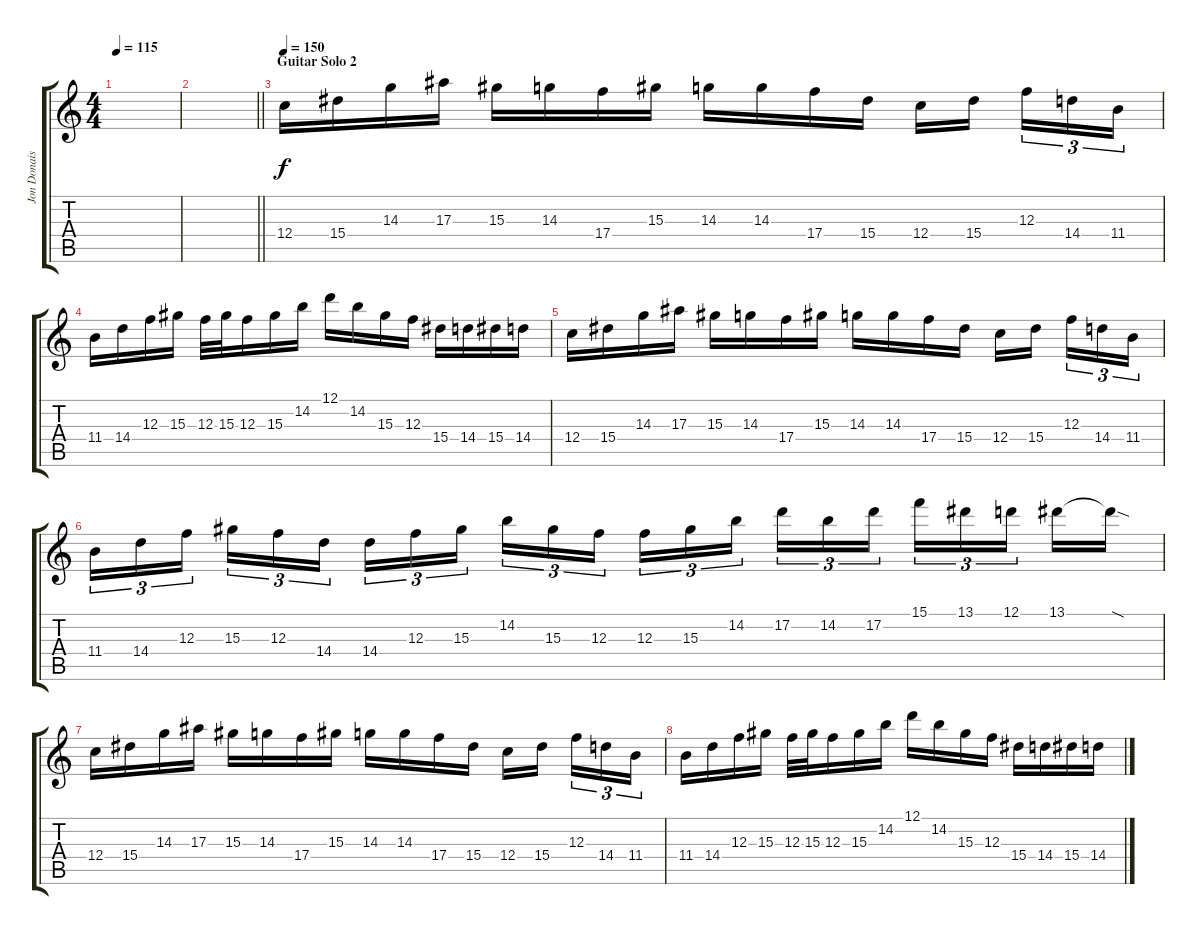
\track ("Jon Donais Solo" "Jon Donais") {instrument distortionguitar}
\staff {score tabs}
\tuning (D4 A3 F3 C3 G2 C2) {hide}
\ts (4 4)
\tempo 115
\clef g2
\ks c
|
\barLineRight lightlight
|
\section ("" "Guitar Solo 2")
\tempo 150
12.4.16 15.4.16 14.3.16 17.3.16 15.3.16 14.3.16 17.4.16 15.3.16 14.3.16 14.3.16 17.4.16 15.4.16 12.4.16 15.4.16{beam splitsecondary} 12.3.16{tu (3 2)} 14.4.16{tu (3 2)} 11.4.16{tu (3 2)} |
11.4.16 14.4.16 12.3.16 15.3.16 12.3.32 15.3.32 12.3.16 15.3.16 14.2.16 12.1.16 14.2.16 15.3.16 12.3.16 15.4.16 14.4.16 15.4.16 14.4.16 |
12.4.16 15.4.16 14.3.16 17.3.16 15.3.16 14.3.16 17.4.16 15.3.16 14.3.16 14.3.16 17.4.16 15.4.16 12.4.16 15.4.16{beam splitsecondary} 12.3.16{tu (3 2)} 14.4.16{tu (3 2)} 11.4.16{tu (3 2)} |
11.4.16{tu (3 2)} 14.4.16{tu (3 2)} 12.3.16{tu (3 2) beam splitsecondary} 15.3.16{tu (3 2)} 12.3.16{tu (3 2)} 14.4.16{tu (3 2)} 14.4.16{tu (3 2)} 12.3.16{tu (3 2)} 15.3.16{tu (3 2) beam splitsecondary} 14.2.16{tu (3 2)} 15.3.16{tu (3 2)} 12.3.16{tu (3 2)} 12.3.16{tu (3 2)} 15.3.16{tu (3 2)} 14.2.16{tu (3 2) beam splitsecondary} 17.2.16{tu (3 2)} 14.2.16{tu (3 2)} 17.2.16{tu (3 2)} 15.1.16{tu (3 2)} 13.1.16{tu (3 2)} 12.1.16{tu (3 2) beam splitsecondary} 13.1.16 13.1{sod t}.16 |
12.4.16 15.4.16 14.3.16 17.3.16 15.3.16 14.3.16 17.4.16 15.3.16 14.3.16 14.3.16 17.4.16 15.4.16 12.4.16 15.4.16{beam splitsecondary} 12.3.16{tu (3 2)} 14.4.16{tu (3 2)} 11.4.16{tu (3 2)} |
11.4.16 14.4.16 12.3.16 15.3.16 12.3.32 15.3.32 12.3.16 15.3.16 14.2.16 12.1.16 14.2.16 15.3.16 12.3.16 15.4.16 14.4.16 15.4.16 14.4.16
